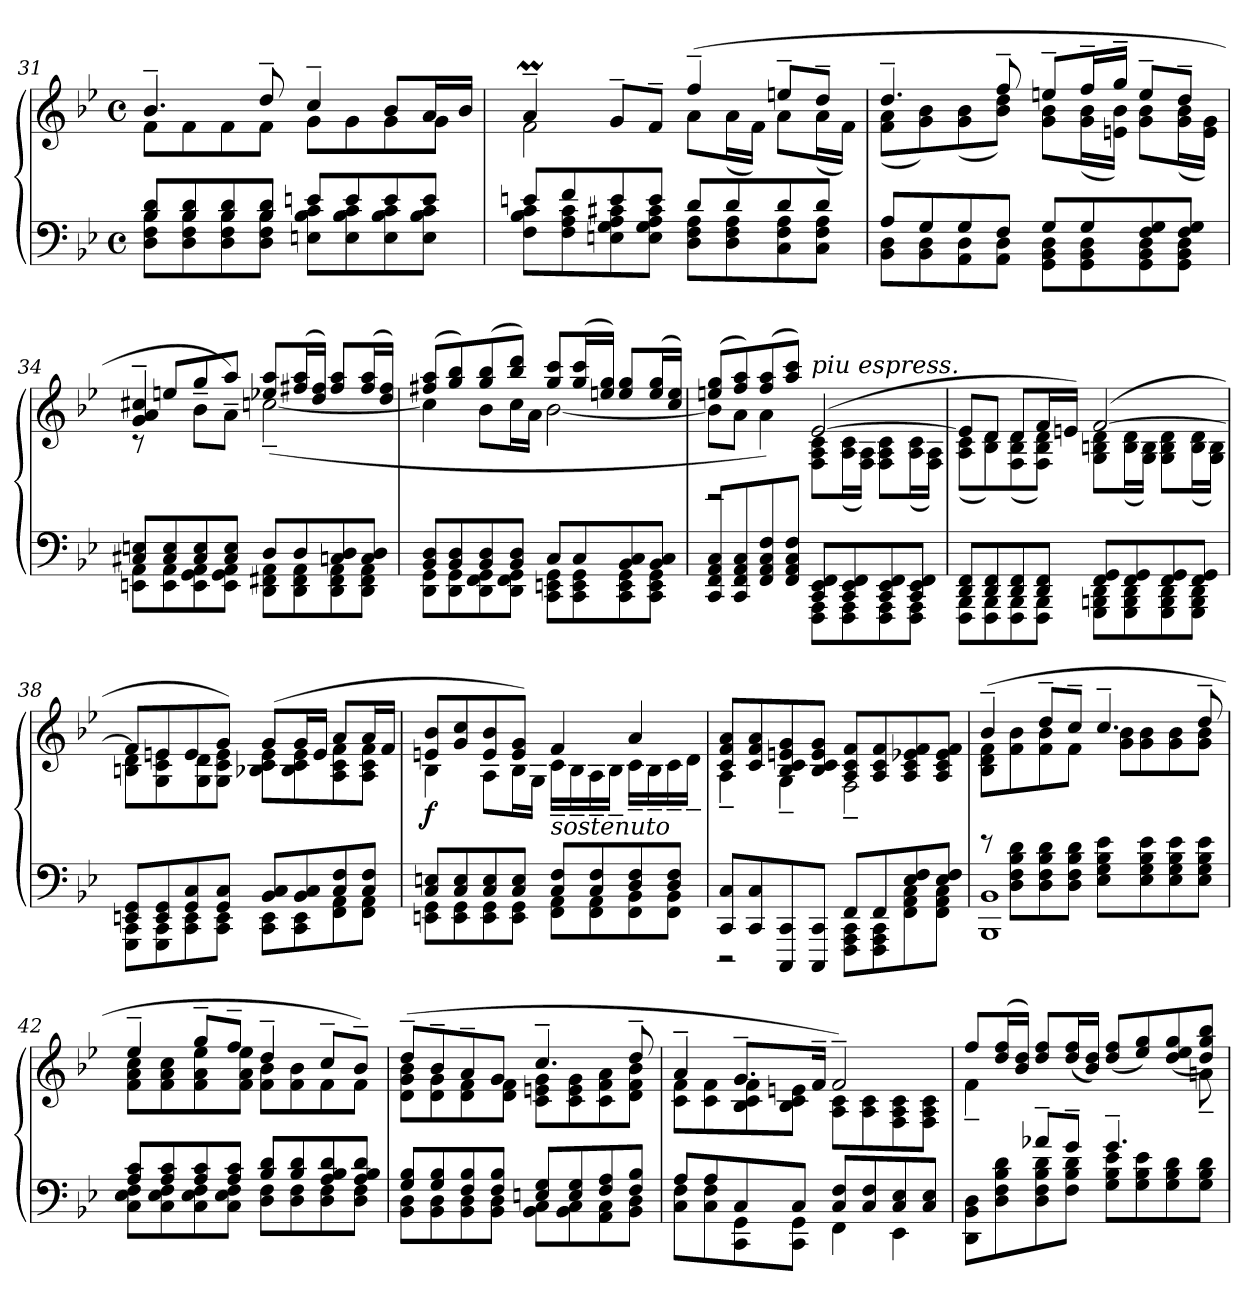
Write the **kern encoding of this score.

**kern	**kern	**dynam
*part1	*part1	*part1
*staff2	*staff1	*staff1/2
*clefF4	*clefG2	*
*k[b-e-]	*k[b-e-]	*
*B-:	*B-:	*
*M4/4	*M4/4	*
*met(c)	*met(c)	*
=31	=31	=31
*^	*^	*
8B-/ 8d/L	8D\ 8F\ 8B-\L	4.b-~>/	8f\L	.
8B-/ 8d/	8D\ 8F\ 8B-\	.	8f\	.
8B-/ 8d/	8D\ 8F\ 8B-\	.	8f\	.
8B-/ 8d/J	8D\ 8F\ 8B-\J	8dd~>/	8f\J	.
8en/L	8En\ 8B-\ 8c\L	4cc~>/	8g\L	.
8e/	8E\ 8B-\ 8c\	.	8g\	.
8e/	8E\ 8B-\ 8c\	8b-/L	8g\	.
8e/J	8E\ 8B-\ 8c\J	16a/L	8g\J	.
.	.	16b-/JJ	.	.
!!LO:LB:g=z	!!
=32	=32	=32	=32	=32
8en/L	8F\ 8B-\ 8c\L	4am~>/	2f\	.
8f/	8F\ 8A\ 8c\	.	.	.
8e/	8En\ 8G\ 8A\ 8c#X\	8g~>/L	.	.
8e/J	8E\ 8G\ 8A\ 8c#\J	8f~>/J	.	.
8d/L	8D\ 8F\ 8A\L	(>4ff~>/	8a\L	.
8d/	8D\ 8F\ 8A\	.	(<16a\L	.
.	.	.	16f\JJ)	.
8d/	8C\ 8F\ 8A\	8een~>/L	8a\L	.
8d/J	8C\ 8F\ 8A\J	8dd~>/J	(<16a\L	.
.	.	.	16f\JJ)	.
=33	=33	=33	=33	=33
8A/L	8BB-\ 8D\L	4.dd~>/	(<8f\ 8a\L	.
8G/	8BB-\ 8D\	.	8g\ 8b-\)	.
8G/	8AA\ 8D\	.	(<8g\ 8b-\	.
8F/J	8AA\ 8D\J	8ff~>/	8b-\ 8dd\J)	.
8G/L	8GG\ 8BB-\ 8D\L	8een~>/L	8g\ 8b-\L	.
8G/	8GG\ 8BB-\ 8D\	16ff~>/L	(<16g\ 16b-\L	.
.	.	16gg~>/JJ	16en\ 16b-\JJ)	.
8F/ 8G/	8GG\ 8BB-\ 8D\	8ee~>/L	8g\ 8b-\L	.
8F/ 8G/J	8GG\ 8BB-\ 8D\J	8dd~>/J	(<16g\ 16b-\L	.
.	.	.	16e\ 16g\JJ)	.
=34	=34	=34	=34	=34
8C#X/ 8En/L	8EEn\ 8AA\L	4g/~> 4a/~> 4cc#X/~>	8rc	.
8C#/ 8E/	8EE\ 8AA\	.	8een/L	.
8C#/ 8E/	8EE\ 8GG\ 8AA\	8b-~<\L	8gg/	.
8C#/ 8E/J	8EE\ 8GG\ 8AA\J	8a~<\J)	8aa/J	.
8D/L	8DD\ 8FF#X\ 8AA\L	8ee-X/ 8aa/L	(<[<2ccn~<\	.
8D/	8DD\ 8FF#\ 8AA\	(>16ff#X/ 16aa/L	.	.
.	.	16dd/ 16ff#/JJ)	.	.
8Cn/ 8D/	8DD\ 8FF#\ 8AA\	8ff#/ 8aa/L	.	.
8C/ 8D/J	8DD\ 8FF#\ 8AA\J	(>16ff#/ 16aa/L	.	.
.	.	16dd/ 16ff#/JJ)	.	.
!!LO:PB:g=z	!!
=35	=35	=35	=35	=35
8BB-/ 8D/L	8DD\ 8GG\L	(>8ff#X/ 8aa/L	4cc\]	.
8BB-/ 8D/	8DD\ 8GG\	8gg/ 8bb-/)	.	.
8BB-/ 8D/	8DD\ 8FF\ 8GG\	(>8gg/ 8bb-/	8b-\L	.
8BB-/ 8D/J	8DD\ 8FF\ 8GG\J	8bb-/ 8ddd/J)	16cc\L	.
.	.	.	16a\JJ	.
8C/L	8CC\ 8EEn\ 8GG\L	8gg/ 8ccc/L	[<2b-\	.
8C/	8CC\ 8EE\ 8GG\	(>16gg/ 16ccc/L	.	.
.	.	16een/ 16gg/JJ)	.	.
8BB-/ 8C/	8CC\ 8EE\ 8GG\	8ee/ 8gg/L	.	.
8BB-/ 8C/J	8CC\ 8EE\ 8GG\J	(>16ee/ 16gg/L	.	.
.	.	16cc/ 16ee/JJ)	.	.
=36	=36	=36	=36	=36
8CC/ 8FF/ 8AA/ 8C/L	2ra	(>8een/ 8gg/L	8b-\L]	.
8CC/ 8FF/ 8AA/ 8C/	.	8ff/ 8aa/)	8a\J	.
8FF/ 8AA/ 8C/ 8F/	.	(>8ff/ 8aa/	4a\)	.
8FF/ 8AA/ 8C/ 8F/J	.	8aa/ 8ccc/J)	.	.
!	!	!LO:TX:a:i:t=piu espress.	!	!
8CC/ 8EE-/ 8FF/L	8FFF\ 8AAA\L	(>[>2e-/	8F\ 8A\ 8c\L	.
8CC/ 8EE-/ 8FF/	8FFF\ 8AAA\	.	(<16A\ 16c\L	.
.	.	.	16F\ 16A\JJ)	.
8CC/ 8EE-/ 8FF/	8FFF\ 8AAA\	.	8F\ 8A\ 8c\L	.
8CC/ 8EE-/ 8FF/J	8FFF\ 8AAA\J	.	(<16A\ 16c\L	.
.	.	.	16F\ 16A\JJ)	.
=37	=37	=37	=37	=37
8DD/ 8FF/L	8FFF\ 8BBB-\L	8e-/L]	(<8A\ 8c\L	.
8DD/ 8FF/	8FFF\ 8BBB-\	8d/J	8B-\ 8d\)	.
8DD/ 8FF/	8FFF\ 8BBB-\	8d/L	(<8F\ 8B-\ 8d\	.
8DD/ 8FF/J	8FFF\ 8BBB-\J	16f/L	8F\ 8B-\ 8d\J)	.
.	.	16en/JJ)	.	.
8FF/ 8GG/L	8GGG\ 8BBBn\ 8DD\L	(>[>2f/	8G\ 8Bn\ 8d\L	.
8FF/ 8GG/	8GGG\ 8BBB\ 8DD\	.	(<16B\ 16d\L	.
.	.	.	16G\ 16B\JJ)	.
8FF/ 8GG/	8GGG\ 8BBB\ 8DD\	.	8G\ 8B\ 8d\L	.
8FF/ 8GG/J	8GGG\ 8BBB\ 8DD\J	.	(<16B\ 16d\L	.
.	.	.	16G\ 16B\JJ)	.
!!LO:LB:g=z	!!
=38	=38	=38	=38	=38
8EEn/ 8GG/L	8GGG\ 8CC\L	8f/L]	8Bn\ 8d\L	.
8EE/ 8GG/	8GGG\ 8CC\	8en/	8G\ 8c\ 8e\	.
8GG/ 8C/	8CC\ 8EE\	8e/	8G\ 8d\	.
8GG/ 8C/J	8CC\ 8EE\J	8g/J)	8G\ 8c\ 8e\J	.
8BB-/ 8C/L	8CC\ 8EE\L	(>8g/L	8B-X\ 8c\ 8e\L	.
8BB-/ 8C/	8CC\ 8EE\	16g/L	8B-\ 8c\ 8e\	.
.	.	16e/JJ	.	.
8C/ 8F/	8FF\ 8AA\	8a/L	8A\ 8c\ 8f\	.
8C/ 8F/J	8FF\ 8AA\J	16a/L	8A\ 8c\ 8f\J	.
.	.	16f/JJ	.	.
=39	=39	=39	=39	=39
!	!	!	!	!LO:DY:b
8C/ 8En/L	8EEn\ 8GG\L	8en/ 8b-/L	4B-\	f
8C/ 8E/	8EE\ 8GG\	8g/ 8cc/	.	.
8C/ 8E/	8EE\ 8GG\	8e/ 8b-/	8A\L	.
8C/ 8E/J	8EE\ 8GG\J	8e/ 8g/J)	16B-\L	.
.	.	.	16G\JJ	.
!	!	!LO:TX:b:i:t=sostenuto	!	!
8C/ 8F/L	8FF\ 8AA\L	4f/	16c~<\LL	.
.	.	.	16B-~<\	.
8C/ 8F/	8FF\ 8AA\	.	16A~<\	.
.	.	.	16B-~<\JJ	.
8D/ 8F/	8FF\ 8BB-\	4a/	16c~<\LL	.
.	.	.	16B-~<\	.
8D/ 8F/J	8FF\ 8BB-\J	.	16c~<\	.
.	.	.	16d~<\JJ	.
=40	=40	=40	=40	=40
8CC/ 8C/L	2rEEE	8c/ 8f/ 8a/L	4A~<\	.
8CC/ 8C/	.	8c/ 8f/ 8a/	.	.
8CCC/ 8CC/	.	8B-/ 8c/ 8en/ 8g/	4G~<\	.
8CCC/ 8CC/J	.	8B-/ 8c/ 8e/ 8g/J	.	.
8FF/L	8FFF\ 8AAA\ 8CC\L	8A/ 8c/ 8f/L	2F~<\	.
8FF/	8FFF\ 8AAA\ 8CC\	8A/ 8c/ 8f/	.	.
8E-/ 8F/	8FF\ 8AA\ 8C\	8A/ 8c/ 8e-X/ 8f/	.	.
8E-/ 8F/J	8FF\ 8AA\ 8C\J	8A/ 8c/ 8e-/ 8f/J	.	.
!!LO:LB:g=z	!!
=41	=41	=41	=41	=41
1BBB- 1BB-	8re	(>4b-~>/	8B-\ 8d\ 8f\L	.
.	8D\ 8F\ 8B-\ 8d\L	.	8f\ 8b-\	.
.	8D\ 8F\ 8B-\ 8d\	8dd~>/L	8f\ 8b-\	.
.	8D\ 8F\ 8B-\ 8d\J	8cc~>/J	8f\J	.
.	8E-\ 8G\ 8B-\ 8e-\L	4.cc~>/	8g\ 8b-\L	.
.	8E-\ 8G\ 8B-\ 8e-\	.	8g\ 8b-\	.
.	8E-\ 8G\ 8B-\ 8e-\	.	8g\ 8b-\	.
.	8E-\ 8G\ 8B-\ 8e-\J	8dd~>/	8g\ 8b-\J	.
=42	=42	=42	=42	=42
8A/ 8c/L	8C\ 8E-\ 8F\L	4ee-~>/	8f\ 8a\ 8cc\L	.
8A/ 8c/	8C\ 8E-\ 8F\	.	8f\ 8a\ 8cc\	.
8A/ 8c/	8C\ 8E-\ 8F\	8gg~>/L	8f\ 8a\ 8ee-\	.
8A/ 8c/J	8C\ 8E-\ 8F\J	8ff~>/J	8f\ 8a\ 8ee-\J	.
8B-/ 8d/L	8D\ 8F\L	4dd~>/	8f\ 8b-\L	.
8B-/ 8d/	8D\ 8F\	.	8f\ 8b-\	.
8A/ 8B-/ 8d/	8D\ 8F\	8cc~>/L	8f\	.
8A/ 8B-/ 8d/J	8D\ 8F\J	8b-~>/J)	8f\J	.
=43	=43	=43	=43	=43
8G/ 8B-/L	8BB-\ 8D\L	(>8dd~>/L	8d\ 8g\ 8b-\L	.
8G/ 8B-/	8BB-\ 8D\	8b-~>/	8d\ 8g\	.
8F/ 8B-/	8BB-\ 8D\	8a~>/	8d\ 8f\	.
8F/ 8B-/J	8BB-\ 8D\J	8g/J	8d\ 8f\J	.
8En/ 8G/L	8BB-\ 8C\L	4.cc~>/	8c\ 8en\ 8g\L	.
8E/ 8G/	8BB-\ 8C\	.	8c\ 8e\ 8g\	.
8F/ 8A/	8AA\ 8C\	.	8c\ 8f\ 8a\	.
8F/ 8B-/J	8BB-\ 8D\J	8dd~>/	8d\ 8f\ 8b-\J	.
!!LO:LB:g=z	!!
=44	=44	=44	=44	=44
8C\ 8F\L	8A/L	4a~>/	8c\ 8f\L	.
8C\ 8F\	8A/	.	8c\ 8f\	.
8CC\ 8GG\	8C/	8.g~>/L	8B-\ 8c\ 8f\	.
8CC\ 8GG\J	8C/J	.	8B-\ 8c\ 8en\J	.
.	.	16f~>/Jk	.	.
4FF\	8C/ 8F/L	2f~>/)	8A\ 8c\L	.
.	8C/ 8F/	.	8A\ 8c\	.
4EE-\	8C/ 8E-/	.	8F\ 8A\ 8c\	.
.	8C/ 8E-/J	.	8F\ 8A\ 8c\J	.
=45	=45	=45	=45	=45
4ryy	8DD\ 8BB-\ 8D\L	8ff/L	4f~<\	.
.	8D\ 8F\ 8B-\ 8d\	(>16dd/ 16ff/L	.	.
.	.	16b-/ 16dd/JJ)	.	.
8a-X~>/L	8D\ 8F\ 8B-\ 8d\	8dd/ 8ff/L	8ryy	.
*	*	*v	*v	*
8g~>/J	8F\ 8B-\ 8d\J	(>16dd/ 16ff/L	.
.	.	16b-/ 16dd/JJ)	.
4.g~>/	8G\ 8B-\ 8e-\L	(>8dd/ 8ff/L	.
.	8G\ 8B-\ 8e-\	8ee-/ 8gg/)	.
.	8G\ 8B-\ 8d\	(>8dd/ 8ee-/ 8gg/	.
*	*	*^	*
8ryy	8G\ 8B-\ 8d\J	8dd/ 8gg/ 8bb-/J)	8an~<\	.
*v	*v	*	*	*
*	*v	*v	*
=	=	=
*-	*-	*-
